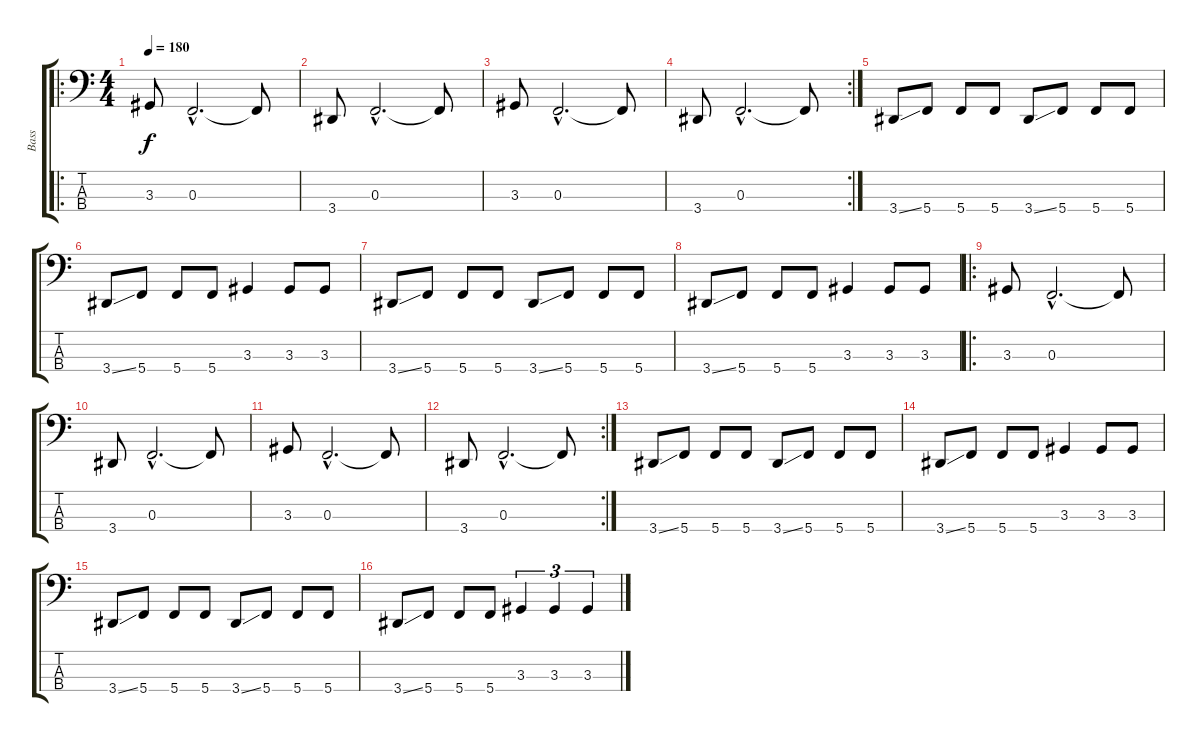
\track ("Bass" "Bass") {instrument electricbasspick}
\staff {score tabs}
\tuning (Eb2 Bb1 F1 C1) {hide}
\ro
\ts (4 4)
\tempo 180
\clef f4
\ks c
3.3.8{dy f instrument electricbasspick} 0.3{hac}.2{d} 0.3{t}.8 |
3.4.8 0.3{hac}.2{d} 0.3{t}.8 |
3.3.8 0.3{hac}.2{d} 0.3{t}.8 |
\rc 2
3.4.8 0.3{hac}.2{d} 0.3{t}.8 |
3.4{ss}.8 5.4.8 5.4.8 5.4.8 3.4{ss}.8 5.4.8 5.4.8 5.4.8 |
3.4{ss}.8 5.4.8 5.4.8 5.4.8 3.3.4 3.3.8 3.3.8 |
3.4{ss}.8 5.4.8 5.4.8 5.4.8 3.4{ss}.8 5.4.8 5.4.8 5.4.8 |
3.4{ss}.8 5.4.8 5.4.8 5.4.8 3.3.4 3.3.8 3.3.8 |
\ro
3.3.8 0.3{hac}.2{d} 0.3{t}.8 |
3.4.8 0.3{hac}.2{d} 0.3{t}.8 |
3.3.8 0.3{hac}.2{d} 0.3{t}.8 |
\rc 2
3.4.8 0.3{hac}.2{d} 0.3{t}.8 |
3.4{ss}.8 5.4.8 5.4.8 5.4.8 3.4{ss}.8 5.4.8 5.4.8 5.4.8 |
3.4{ss}.8 5.4.8 5.4.8 5.4.8 3.3.4 3.3.8 3.3.8 |
3.4{ss}.8 5.4.8 5.4.8 5.4.8 3.4{ss}.8 5.4.8 5.4.8 5.4.8 |
3.4{ss}.8 5.4.8 5.4.8 5.4.8 3.3.4{tu (3 2)} 3.3.4{tu (3 2)} 3.3.4{tu (3 2)}
